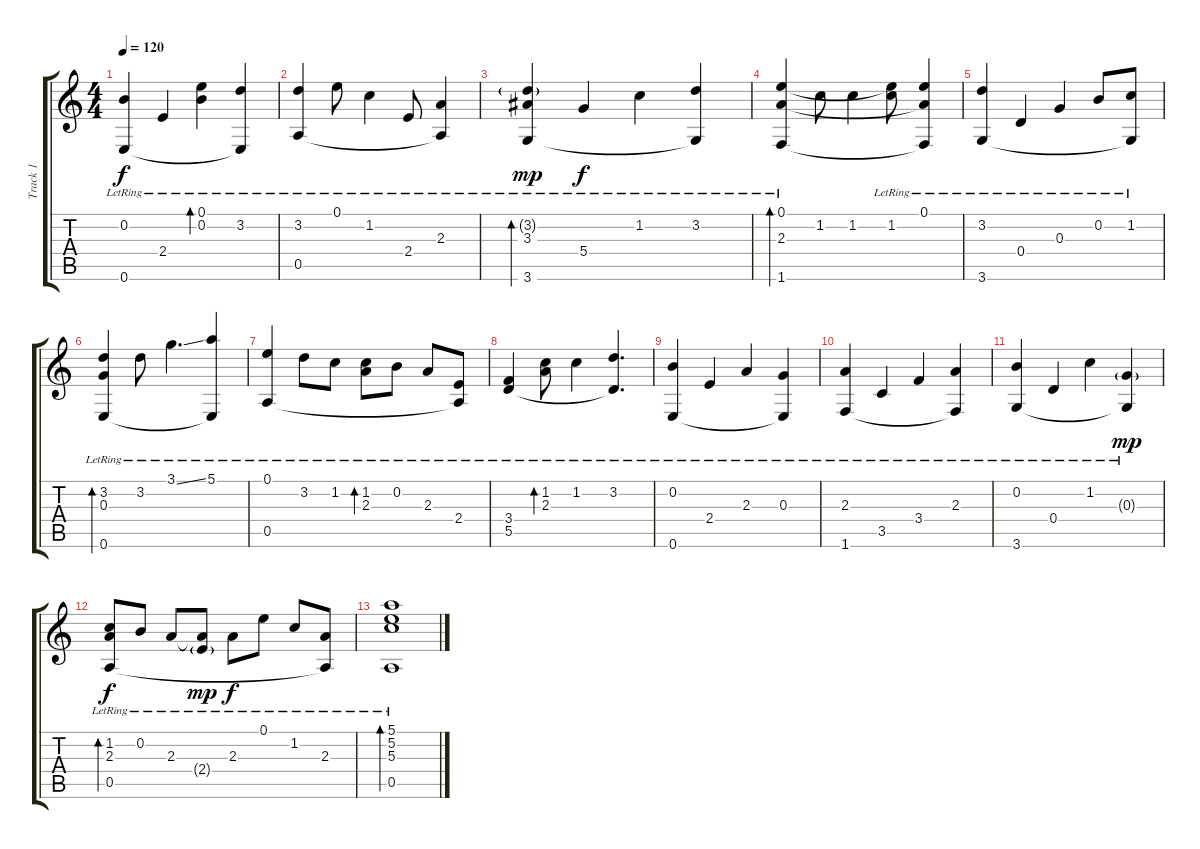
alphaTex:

\track ("Track 1" "Track 1") {instrument acousticguitarnylon}
\staff {score tabs}
\tuning (E4 B3 G3 D3 A2 E2) {hide}
\ts (4 4)
\tempo 120
\clef g2
\ks c
(0.2{lr} 0.6{lr}).4{dy f} 2.4{lr}.4 (0.1{lr} 0.2{lr}).4{bd 60} (3.2{lr} 0.6{t}).4 |
(3.2{lr} 0.5{lr}).4 0.1{lr}.8 1.2{lr}.4 2.4{lr}.8 (2.3{lr} 0.5{t}).4 |
(3.2{g lr} 3.3{lr} 3.6{lr}).4{bd 120 dy mp} 5.4{lr}.4{dy f} 1.2{lr}.4 (3.2{lr} 3.6{t}).4 |
(0.1{lr} 2.3{lr} 1.6{lr}).4{bd 120} 1.2.8 1.2.4 (0.1{t} 1.2{lr}).8 (0.1{lr} 2.3{t} 1.6{t}).4 |
(3.2{lr} 3.6{lr}).4 0.4{lr}.4 0.3{lr}.4 0.2{lr}.8 (1.2{lr} 3.6{t}).8 |
(3.2{lr} 0.3{lr} 0.6{lr}).4{bd 120} 3.2{lr}.8 3.1{ss lr}.4{d} (5.1{lr} 0.6{t}).4 |
(0.1{lr} 0.5{lr}).4 3.2{lr}.8 1.2{lr}.8 (1.2{lr} 2.3{lr}).8{bd 120} 0.2{lr}.8 2.3{lr}.8 (2.4{lr} 0.5{t}).8 |
(3.4{lr} 5.5{lr}).4 (1.2{lr} 2.3{lr}).8{bd 60} 1.2{lr}.4 (3.2{lr} 5.5{t}).4{d} |
(0.2{lr} 0.6{lr}).4 2.4{lr}.4 2.3{lr}.4 (0.3{lr} 0.6{t}).4 |
(2.3{lr} 1.6{lr}).4 3.5{lr}.4 3.4{lr}.4 (2.3{lr} 1.6{t}).4 |
(0.2{lr} 3.6{lr}).4 0.4{lr}.4 1.2{lr}.4 (0.3{g lr} 3.6{t}).4{dy mp} |
(1.2{lr} 2.3{lr} 0.5{lr}).8{bd 120 dy f} 0.2{lr}.8 2.3{lr}.8 (2.3{t} 2.4{g lr}).8{dy mp} 2.3{lr}.8{dy f} 0.1{lr}.8 1.2{lr}.8 (2.3{lr} 0.5{t}).8 |
(5.1{lr} 5.2{lr} 5.3{lr} 0.5{lr}).1{bd 480}
